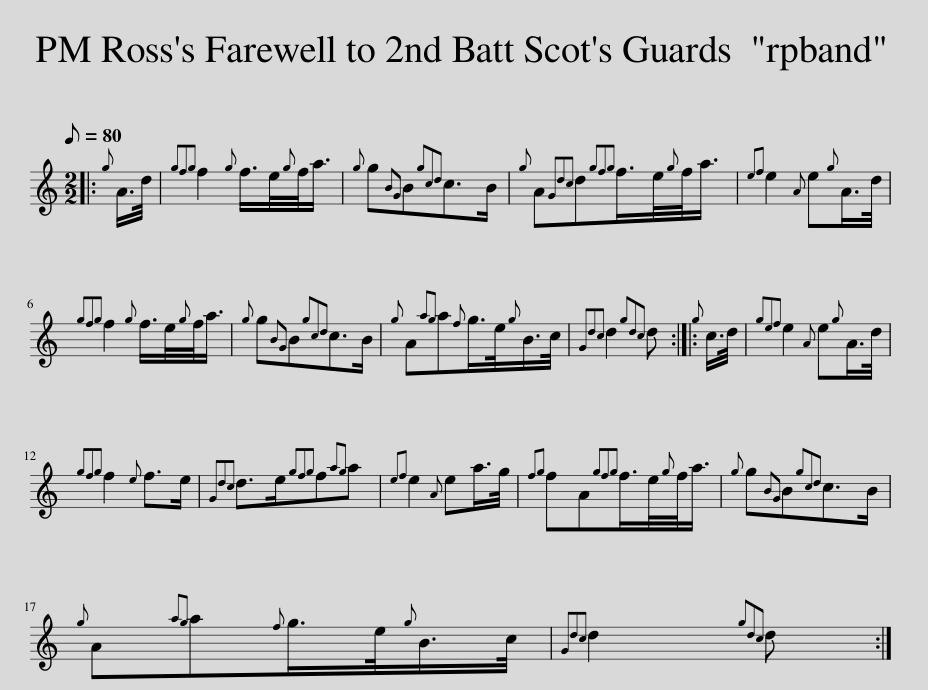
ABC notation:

X:1
L:1/8
Q:1/8=80
M:2/2
I:linebreak $
K:C
V:1 treble
V:1
|:{g} A/>d/ |{gfg} f2{g} f/>e/{g}f/<a/ |{g} g{BG}B{gcd}c>B |{g} A{Gdc}d{gfg}f/>e/{g}f/<a/ |{ef} e2{A} e{g}A/>d/ |$ %5
{gfg} f2{g} f/>e/{g}f/<a/ |{g} g{BG}B{gcd}c>B |{g} A{ag}a{f}g/>e/{g}B/>c/ |{Gdc} d2{gdc} d ::{g} c/>d/ | %10
{gef} e2{A} e{g}A/>d/ |${gfg} f2{e} f>e |{Gdc} d>e{gfg}f{ag}a |{ef} e2{A} ea/>g/ |{fg} fA{gfg}f/>e/{g}f/<a/ | %15
{g} g{BG}B{gcd}c>B |${g} A{ag}a{f}g/>e/{g}B/>c/ |{Gdc} d2{gdc} d :| %18
